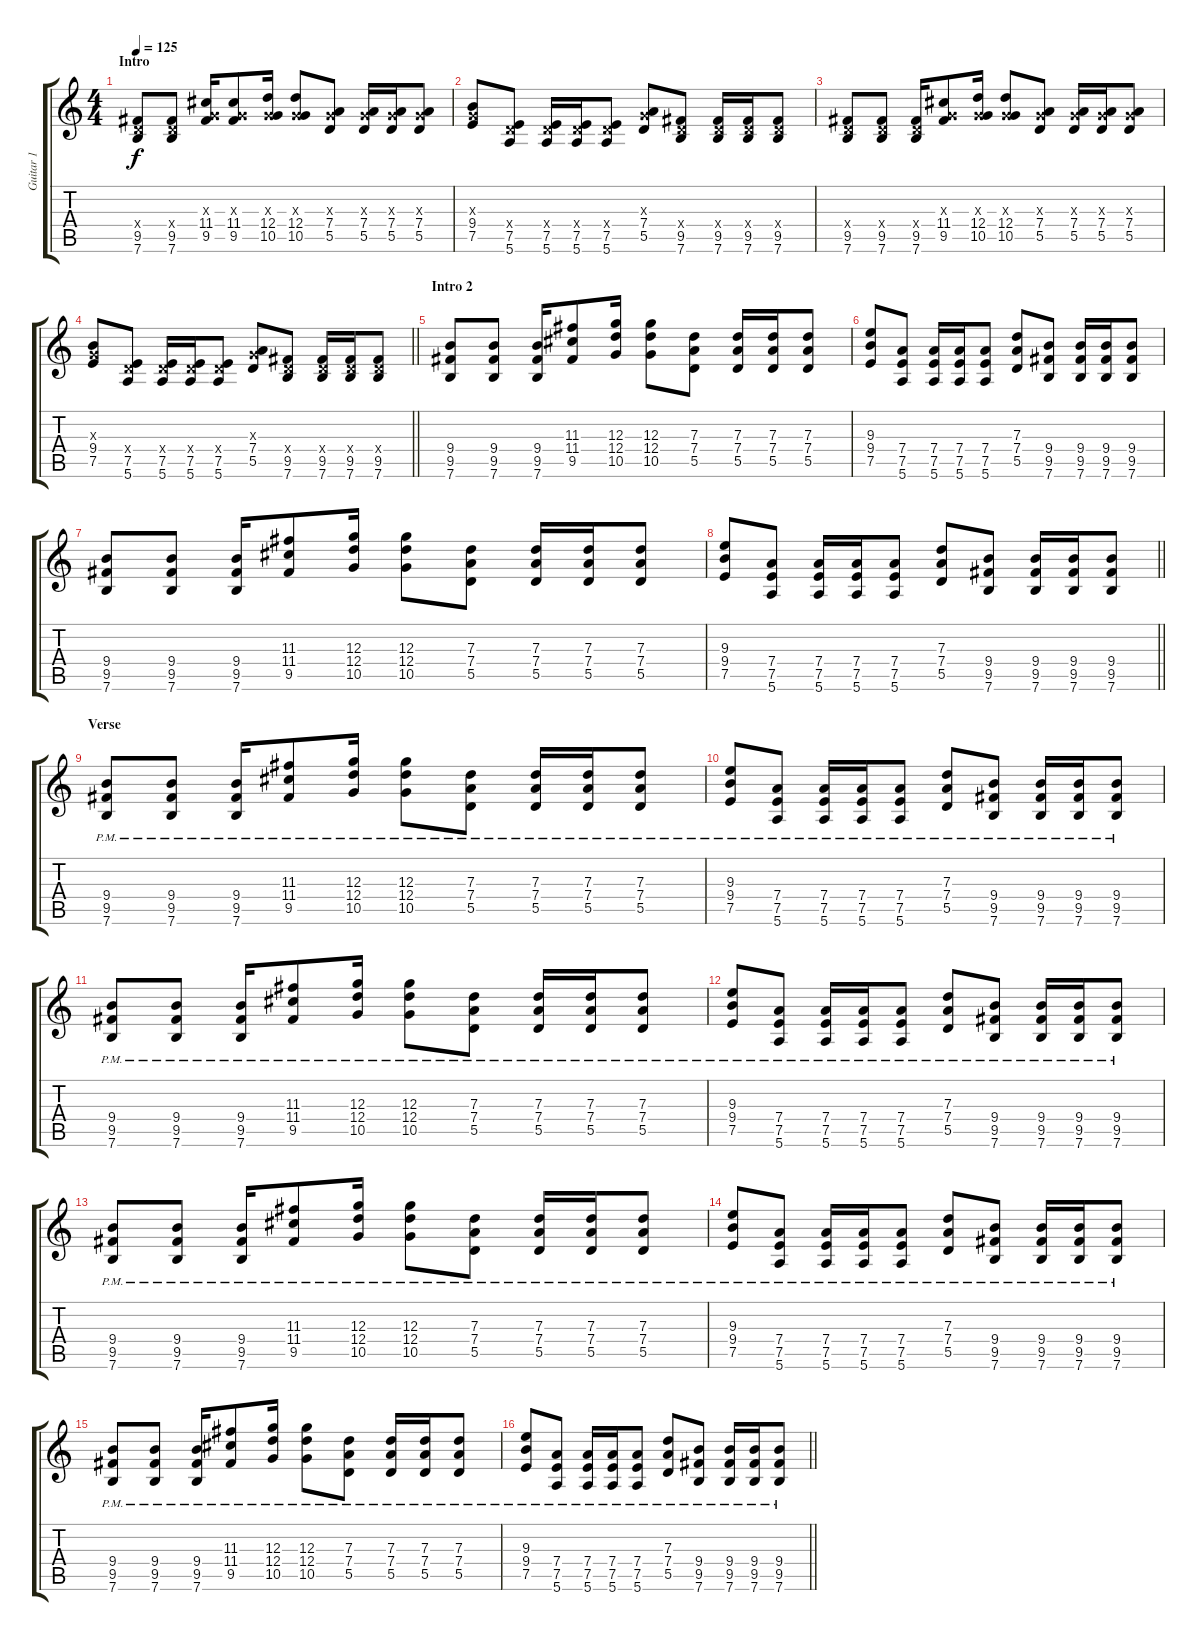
\track ("Guitar 1" "Guitar 1") {instrument distortionguitar}
\staff {score tabs}
\tuning (E4 B3 G3 D3 A2 E2) {hide}
\ts (4 4)
\section ("" "Intro")
\tempo 125
\clef g2
\ks c
(0.4{x} 9.5 7.6).8{dy f instrument electricguitarclean} (0.4{x} 9.5 7.6).8 (0.3{x} 11.4 9.5).16 (0.3{x} 11.4 9.5).8 (0.3{x} 12.4 10.5).16 (0.3{x} 12.4 10.5).8 (0.3{x} 7.4 5.5).8 (0.3{x} 7.4 5.5).16 (0.3{x} 7.4 5.5).16 (0.3{x} 7.4 5.5).8 |
(0.3{x} 9.4 7.5).8 (0.4{x} 7.5 5.6).8 (0.4{x} 7.5 5.6).16 (0.4{x} 7.5 5.6).16 (0.4{x} 7.5 5.6).8 (0.3{x} 7.4 5.5).8 (0.4{x} 9.5 7.6).8 (0.4{x} 9.5 7.6).16 (0.4{x} 9.5 7.6).16 (0.4{x} 9.5 7.6).8 |
(0.4{x} 9.5 7.6).8{instrument electricguitarclean} (0.4{x} 9.5 7.6).8 (0.4{x} 9.5 7.6).16 (0.3{x} 11.4 9.5).8 (0.3{x} 12.4 10.5).16 (0.3{x} 12.4 10.5).8 (0.3{x} 7.4 5.5).8 (0.3{x} 7.4 5.5).16 (0.3{x} 7.4 5.5).16 (0.3{x} 7.4 5.5).8 |
\barLineRight lightlight
(0.3{x} 9.4 7.5).8 (0.4{x} 7.5 5.6).8 (0.4{x} 7.5 5.6).16 (0.4{x} 7.5 5.6).16 (0.4{x} 7.5 5.6).8 (0.3{x} 7.4 5.5).8 (0.4{x} 9.5 7.6).8 (0.4{x} 9.5 7.6).16 (0.4{x} 9.5 7.6).16 (0.4{x} 9.5 7.6).8 |
\section ("" "Intro 2 ")
(9.4 9.5 7.6).8{instrument distortionguitar} (9.4 9.5 7.6).8 (9.4 9.5 7.6).16 (11.3 11.4 9.5).8 (12.3 12.4 10.5).16 (12.3 12.4 10.5).8 (7.3 7.4 5.5).8 (7.3 7.4 5.5).16 (7.3 7.4 5.5).16 (7.3 7.4 5.5).8 |
(9.3 9.4 7.5).8 (7.4 7.5 5.6).8 (7.4 7.5 5.6).16 (7.4 7.5 5.6).16 (7.4 7.5 5.6).8 (7.3 7.4 5.5).8 (9.4 9.5 7.6).8 (9.4 9.5 7.6).16 (9.4 9.5 7.6).16 (9.4 9.5 7.6).8 |
(9.4 9.5 7.6).8 (9.4 9.5 7.6).8 (9.4 9.5 7.6).16 (11.3 11.4 9.5).8 (12.3 12.4 10.5).16 (12.3 12.4 10.5).8 (7.3 7.4 5.5).8 (7.3 7.4 5.5).16 (7.3 7.4 5.5).16 (7.3 7.4 5.5).8 |
\barLineRight lightlight
(9.3 9.4 7.5).8 (7.4 7.5 5.6).8 (7.4 7.5 5.6).16 (7.4 7.5 5.6).16 (7.4 7.5 5.6).8 (7.3 7.4 5.5).8 (9.4 9.5 7.6).8 (9.4 9.5 7.6).16 (9.4 9.5 7.6).16 (9.4 9.5 7.6).8 |
\section ("" "Verse")
(9.4{pm} 9.5{pm} 7.6{pm}).8 (9.4{pm} 9.5{pm} 7.6{pm}).8 (9.4{pm} 9.5{pm} 7.6{pm}).16 (11.3{pm} 11.4{pm} 9.5{pm}).8 (12.3{pm} 12.4{pm} 10.5{pm}).16 (12.3{pm} 12.4{pm} 10.5{pm}).8 (7.3{pm} 7.4{pm} 5.5{pm}).8 (7.3{pm} 7.4{pm} 5.5{pm}).16 (7.3{pm} 7.4{pm} 5.5{pm}).16 (7.3{pm} 7.4{pm} 5.5{pm}).8 |
(9.3{pm} 9.4{pm} 7.5{pm}).8 (7.4{pm} 7.5{pm} 5.6{pm}).8 (7.4{pm} 7.5{pm} 5.6{pm}).16 (7.4{pm} 7.5{pm} 5.6{pm}).16 (7.4{pm} 7.5{pm} 5.6{pm}).8 (7.3{pm} 7.4{pm} 5.5{pm}).8 (9.4{pm} 9.5{pm} 7.6{pm}).8 (9.4{pm} 9.5{pm} 7.6{pm}).16 (9.4{pm} 9.5{pm} 7.6{pm}).16 (9.4{pm} 9.5{pm} 7.6{pm}).8 |
(9.4{pm} 9.5{pm} 7.6{pm}).8 (9.4{pm} 9.5{pm} 7.6{pm}).8 (9.4{pm} 9.5{pm} 7.6{pm}).16 (11.3{pm} 11.4{pm} 9.5{pm}).8 (12.3{pm} 12.4{pm} 10.5{pm}).16 (12.3{pm} 12.4{pm} 10.5{pm}).8 (7.3{pm} 7.4{pm} 5.5{pm}).8 (7.3{pm} 7.4{pm} 5.5{pm}).16 (7.3{pm} 7.4{pm} 5.5{pm}).16 (7.3{pm} 7.4{pm} 5.5{pm}).8 |
(9.3{pm} 9.4{pm} 7.5{pm}).8 (7.4{pm} 7.5{pm} 5.6{pm}).8 (7.4{pm} 7.5{pm} 5.6{pm}).16 (7.4{pm} 7.5{pm} 5.6{pm}).16 (7.4{pm} 7.5{pm} 5.6{pm}).8 (7.3{pm} 7.4{pm} 5.5{pm}).8 (9.4{pm} 9.5{pm} 7.6{pm}).8 (9.4{pm} 9.5{pm} 7.6{pm}).16 (9.4{pm} 9.5{pm} 7.6{pm}).16 (9.4{pm} 9.5{pm} 7.6{pm}).8 |
(9.4{pm} 9.5{pm} 7.6{pm}).8 (9.4{pm} 9.5{pm} 7.6{pm}).8 (9.4{pm} 9.5{pm} 7.6{pm}).16 (11.3{pm} 11.4{pm} 9.5{pm}).8 (12.3{pm} 12.4{pm} 10.5{pm}).16 (12.3{pm} 12.4{pm} 10.5{pm}).8 (7.3{pm} 7.4{pm} 5.5{pm}).8 (7.3{pm} 7.4{pm} 5.5{pm}).16 (7.3{pm} 7.4{pm} 5.5{pm}).16 (7.3{pm} 7.4{pm} 5.5{pm}).8 |
(9.3{pm} 9.4{pm} 7.5{pm}).8 (7.4{pm} 7.5{pm} 5.6{pm}).8 (7.4{pm} 7.5{pm} 5.6{pm}).16 (7.4{pm} 7.5{pm} 5.6{pm}).16 (7.4{pm} 7.5{pm} 5.6{pm}).8 (7.3{pm} 7.4{pm} 5.5{pm}).8 (9.4{pm} 9.5{pm} 7.6{pm}).8 (9.4{pm} 9.5{pm} 7.6{pm}).16 (9.4{pm} 9.5{pm} 7.6{pm}).16 (9.4{pm} 9.5{pm} 7.6{pm}).8 |
(9.4{pm} 9.5{pm} 7.6{pm}).8 (9.4{pm} 9.5{pm} 7.6{pm}).8 (9.4{pm} 9.5{pm} 7.6{pm}).16 (11.3{pm} 11.4{pm} 9.5{pm}).8 (12.3{pm} 12.4{pm} 10.5{pm}).16 (12.3{pm} 12.4{pm} 10.5{pm}).8 (7.3{pm} 7.4{pm} 5.5{pm}).8 (7.3{pm} 7.4{pm} 5.5{pm}).16 (7.3{pm} 7.4{pm} 5.5{pm}).16 (7.3{pm} 7.4{pm} 5.5{pm}).8 |
\barLineRight lightlight
(9.3{pm} 9.4{pm} 7.5{pm}).8 (7.4{pm} 7.5{pm} 5.6{pm}).8 (7.4{pm} 7.5{pm} 5.6{pm}).16 (7.4{pm} 7.5{pm} 5.6{pm}).16 (7.4{pm} 7.5{pm} 5.6{pm}).8 (7.3{pm} 7.4{pm} 5.5{pm}).8 (9.4{pm} 9.5{pm} 7.6{pm}).8 (9.4{pm} 9.5{pm} 7.6{pm}).16 (9.4{pm} 9.5{pm} 7.6{pm}).16 (9.4{pm} 9.5{pm} 7.6{pm}).8
